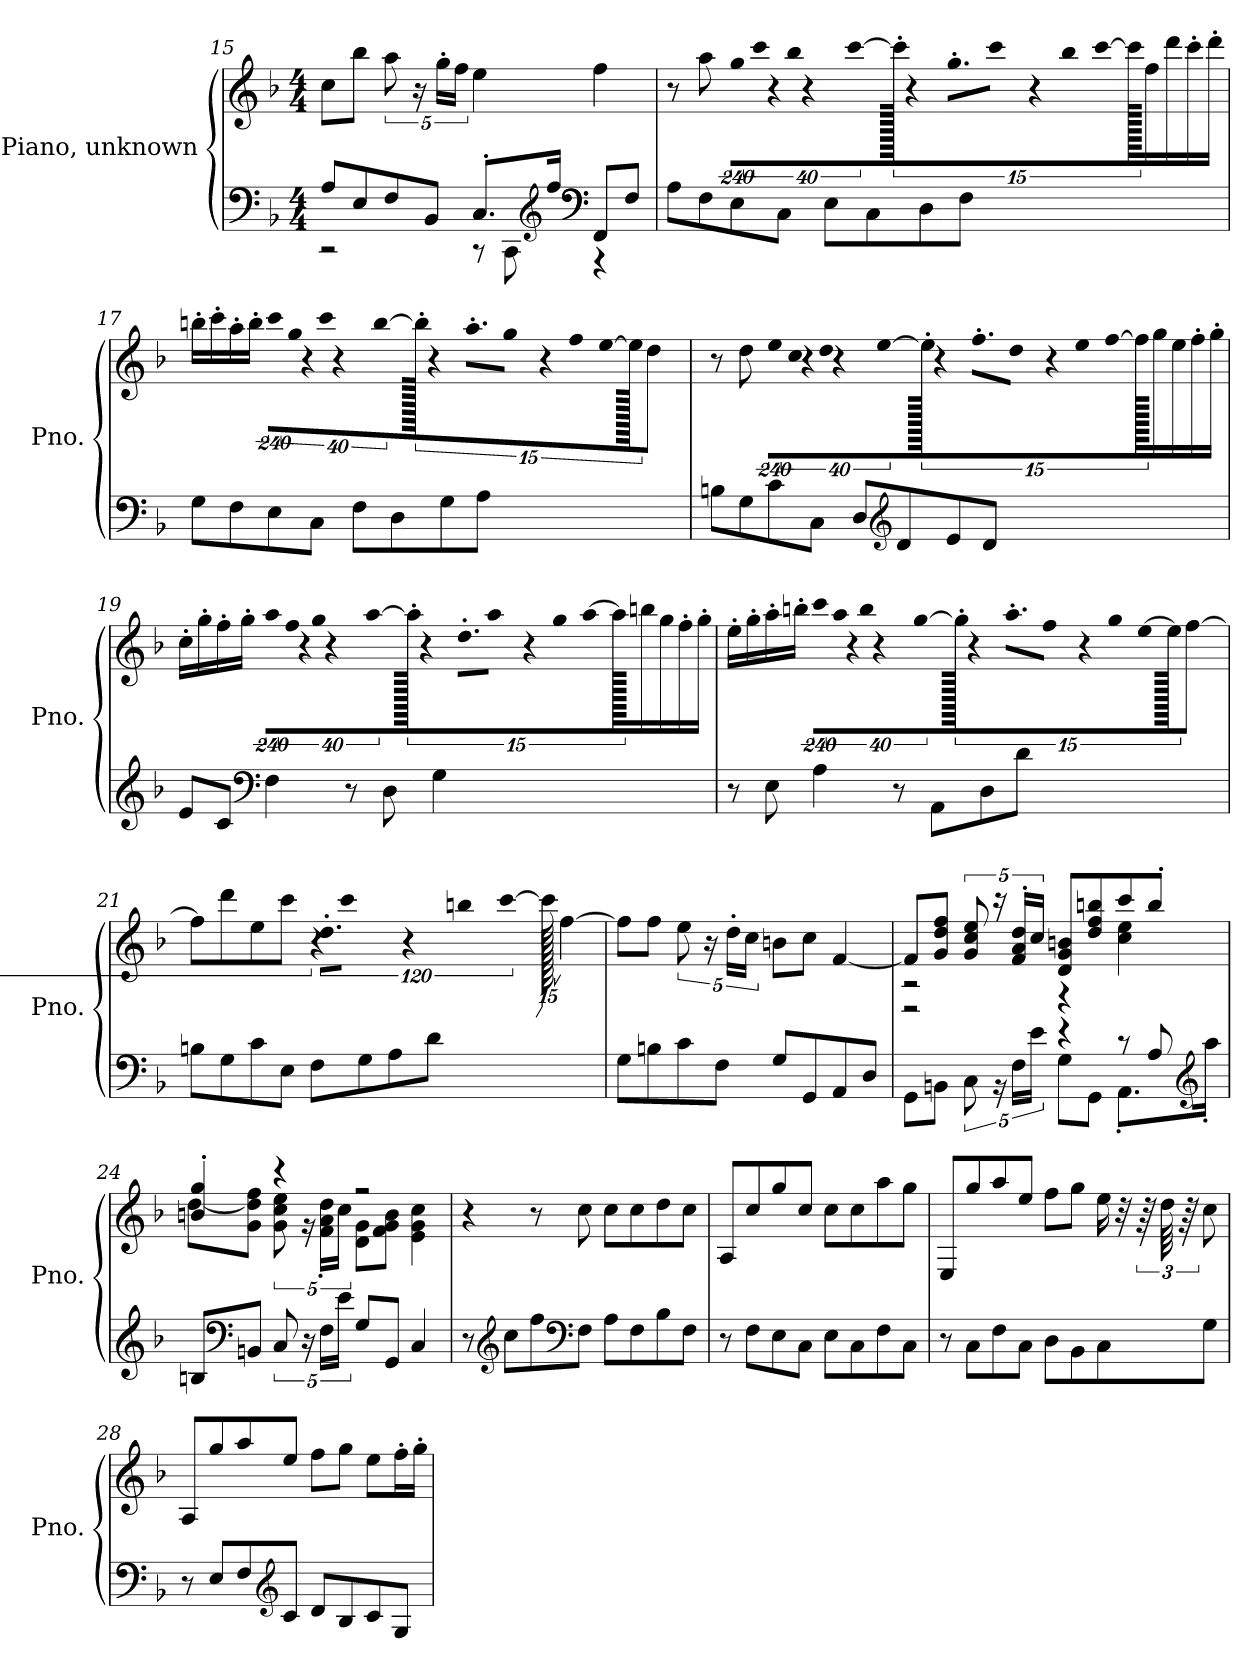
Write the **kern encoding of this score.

**kern	**kern
*part1	*part1
*staff2	*staff1
*I"Piano, unknown	*
*I'Pno.	*
*clefF4	*clefG2
*k[b-]	*k[b-]
*M4/4	*M4/4
=15	=15
*^	*
8A/L	2r	8cc\L
8E/	.	8bb-\J
8F/	.	10aa\
.	.	20r
8BB-/J	.	.
.	.	20gg'\LL
.	.	20ff\JJ
8.C'/L	8r	4ee\
.	8CC\	.
*clefG2	*	*
16ff/Jk	.	.
*clefF4	*	*
8FF/L	4r	4ff\
8F/J	.	.
*v	*v	*
!!LO:LB:g=z
=16	=16
8A\L	8r
8F\	8aa\
!	!LO:N:vis=16
8E\	1920%137gg\LL
!	!LO:N:vis=32
.	640%23ccc\JJk
!	!LO:N:vis=32
.	640%23r
8C\J	.
!	!LO:N:vis=32
.	640%23bb-\
!	!LO:N:vis=64
.	960%17r
.	[320%17ccc\
8E\L	1920ccc'\]
!	!LO:N:vis=64
.	960%17r
!	!LO:N:vis=32.
.	1920%103gg'\LLL
!	!LO:N:vis=32
.	640%23ccc\JJJ
!	!LO:N:vis=32
.	640%23r
8C\	.
!	!LO:N:vis=32
.	640%23bb-\KLL
.	[240%17ccc\J
8D\	.
.	1920ccc\]
.	16ff\LL
.	16ddd\
8F\J	.
.	16ccc'\
.	16ddd'\JJ
960ryy	.
=17	=17
8G\L	16bbn'\LL
.	16ccc'\
8F\	16aa'\
.	16bb'\JJ
!	!LO:N:vis=16
8E\	1920%137ccc\LL
!	!LO:N:vis=32
.	640%23gg\JJk
!	!LO:N:vis=32
.	640%23r
8C\J	.
!	!LO:N:vis=32
.	640%23ccc\
!	!LO:N:vis=64
.	960%17r
.	[320%17bb\
8F\L	1920bb'\]
!	!LO:N:vis=64
.	960%17r
!	!LO:N:vis=32.
.	1920%103aa'\LLL
!	!LO:N:vis=32
.	640%23gg\JJJ
!	!LO:N:vis=32
.	640%23r
8D\	.
!	!LO:N:vis=32
.	640%23ff\KLL
.	[240%17ee\J
8G\	.
.	1920ee\]
.	4dd\
8A\J	.
960ryy	.
!!LO:PB:g=z
=18	=18
8Bn\L	8r
8G\	8dd\
!	!LO:N:vis=16
8c\	1920%137ee\LL
!	!LO:N:vis=32
.	640%23cc\JJk
!	!LO:N:vis=32
.	640%23r
8C\J	.
!	!LO:N:vis=32
.	640%23dd\
!	!LO:N:vis=64
.	960%17r
.	[320%17ee\
8D/L	1920ee'\]
!	!LO:N:vis=64
.	960%17r
!	!LO:N:vis=32.
.	1920%103ff'\LLL
!	!LO:N:vis=32
.	640%23dd\JJJ
!	!LO:N:vis=32
.	640%23r
*clefG2	*
8d/	.
!	!LO:N:vis=32
.	640%23ee\KLL
.	[240%17ff\J
8e/	.
.	1920ff\]
.	16gg\LL
.	16ee\
8d/J	.
.	16ff'\
.	16gg'\JJ
960ryy	.
=19	=19
8e/L	16cc'\LL
.	16gg'\
8c/J	16ff'\
.	16gg'\JJ
*clefF4	*
!	!LO:N:vis=16
4F\	1920%137aa\LL
!	!LO:N:vis=32
.	640%23ff\JJk
!	!LO:N:vis=32
.	640%23r
!	!LO:N:vis=32
.	640%23gg\
!	!LO:N:vis=64
.	960%17r
.	[320%17aa\
8r	1920aa'\]
!	!LO:N:vis=64
.	960%17r
!	!LO:N:vis=32.
.	1920%103dd'\LLL
!	!LO:N:vis=32
.	640%23aa\JJJ
!	!LO:N:vis=32
.	640%23r
8D\	.
!	!LO:N:vis=32
.	640%23gg\KLL
.	[240%17aa\J
4G\	.
.	1920aa\]
.	16bbn\LL
.	16gg\
.	16ff'\
.	16gg'\JJ
960ryy	.
!!LO:LB:g=z
=20	=20
8r	16ee'\LL
.	16gg'\
8E\	16aa'\
.	16bbn'\JJ
!	!LO:N:vis=16
4A\	1920%137ccc\LL
!	!LO:N:vis=32
.	640%23aa\JJk
!	!LO:N:vis=32
.	640%23r
!	!LO:N:vis=32
.	640%23bb\
!	!LO:N:vis=64
.	960%17r
.	[320%17gg\
8r	1920gg'\]
!	!LO:N:vis=64
.	960%17r
!	!LO:N:vis=32.
.	1920%103aa'\LLL
!	!LO:N:vis=32
.	640%23ff\JJJ
!	!LO:N:vis=32
.	640%23r
8AA\L	.
!	!LO:N:vis=32
.	640%23gg\KLL
.	[240%17ee\J
8D\	.
.	1920ee\]
.	[4ff\
8d\J	.
960ryy	.
=21	=21
8Bn\L	8ff\L]
8G\	8ddd\
8c\	8ee\
8E\J	8ccc\J
!	!LO:N:vis=64
8F\L	960%17r
!	!LO:N:vis=32.
.	1920%103dd'\LLL
!	!LO:N:vis=32
.	640%23ccc\JJJ
!	!LO:N:vis=32
.	640%23r
8G\	.
!	!LO:N:vis=32
.	640%23bbn\KLL
.	[240%17ccc\J
8A\	1920ccc\]
.	[4ff\
8d\J	.
1920ryy	.
=22	=22
8G\L	8ff\L]
8Bn\	8ff\J
8c\	10ee\
.	20r
8F\J	.
.	20dd'\LL
.	20cc\JJ
8G/L	8bn\L
8GG/	8cc\J
8AA/	[4f/
8D/J	.
!!LO:LB:g=z
=23	=23
*^	*^
2r	8GG\L	8f/L]	2r
.	8BBn\J	8g/ 8dd/ 8ff/J	.
.	10C\	10g/ 10cc/ 10ee/	.
.	20r	20r	.
.	20F\LL	20f/' 20a/' 20dd/'LL	.
.	20e\JJ	20cc/JJ	.
4r	8G\L	8d/ 8g/ 8bn/L	4r
.	8GG\J	8dd/ 8ff/ 8bbn/	.
8r	8.AA'\L	8ccc/	4cc\ 4ee\
8A/	.	8bb'/J	.
*clefG2	*	*	*
.	16aa'\Jk	.	.
*v	*v	*	*
=24	=24	=24
8Bn/L	4bn/' 4gg/'	[8dd\L
*clefF4	*	*
8BBn/J	.	8g\ 8dd\] 8ff\J
10C/	4r	10g\ 10cc\ 10ee\
20r	.	20r
20F\LL	.	20f\' 20a\' 20dd\'LL
20e\JJ	.	20cc\JJ
8G/L	2r	8d\ 8g\L
8GG/J	.	8f\ 8g\ 8b\J
4C/	.	4e\ 4g\ 4cc\
*	*v	*v
=25	=25
8r	4r
*clefG2	*
8cc\L	.
8ff\	8r
*clefF4	*
8F\J	8cc\
8A\L	8cc\L
8F\	8cc\
8B-\	8dd\
8F\J	8cc\J
!!LO:LB:g=z
=26	=26
8r	8A/L
8F\L	8cc/
8E\	8gg/
8C\J	8cc/J
8E\L	8cc\L
8C\	8cc\
8F\	8aa\
8C\J	8gg\J
=27	=27
8r	8E/L
8C\L	8gg/
8F\	8aa/
8C\J	8ee/J
8D\L	8ff\L
8BB-\	8gg\J
8C\	16ee\
.	32r
.	96r
.	96dd\
.	96r
8G\J	8cc\
=28	=28
8r	8A/L
8E/L	8gg/
8F/	8aa/
*clefG2	*
8c/J	8ee/J
8d/L	8ff\L
8B-/	8gg\J
8c/	8ee\L
8G/J	16ff'\L
.	16gg'\JJ
=	=
*-	*-
